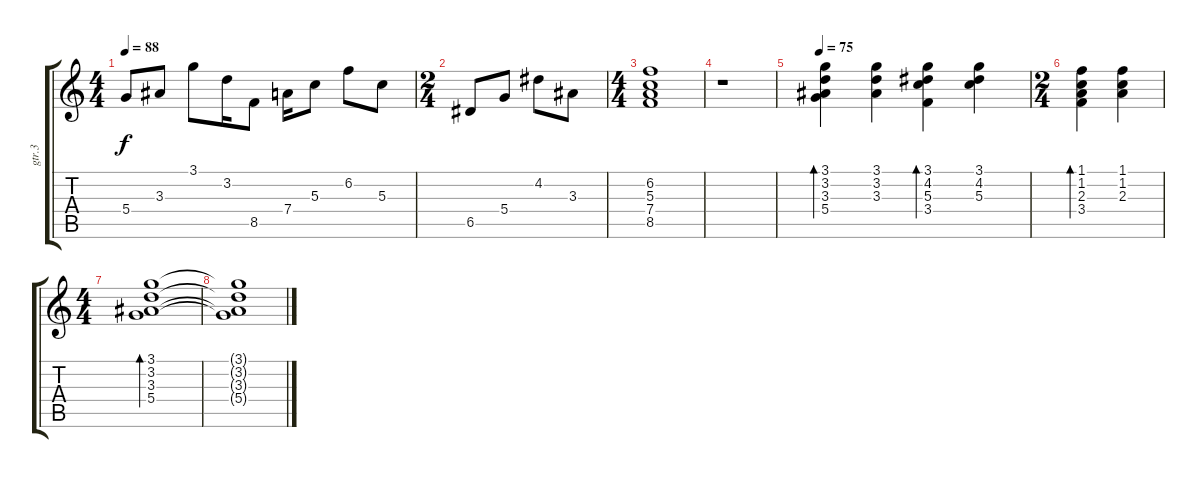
\track ("gtr.3" "gtr.3") {instrument electricguitarclean}
\staff {score tabs}
\tuning (E4 B3 G3 D3 A2 E2) {hide}
\ts (4 4)
\tempo 88
\clef g2
\ks c
5.4.8{dy f} 3.3.8 3.1.8 3.2.16 8.5.8 7.4.16 5.3.8 6.2.8 5.3.8 |
\ts (2 4)
6.5.8 5.4.8 4.2.8 3.3.8 |
\ts (4 4)
(6.2 5.3 7.4 8.5).1 |
r.1 |
\tempo 75
(3.1 3.2 3.3 5.4).4{bd 60} (3.1 3.2 3.3).4 (3.1 4.2 5.3 3.4).4{bd 60} (3.1 4.2 5.3).4 |
\ts (2 4)
(1.1 1.2 2.3 3.4).4{bd 60} (1.1 1.2 2.3).4 |
\ts (4 4)
(3.1 3.2 3.3 5.4).1{bd 60} |
(3.1{t} 3.2{t} 3.3{t} 5.4{t}).1
